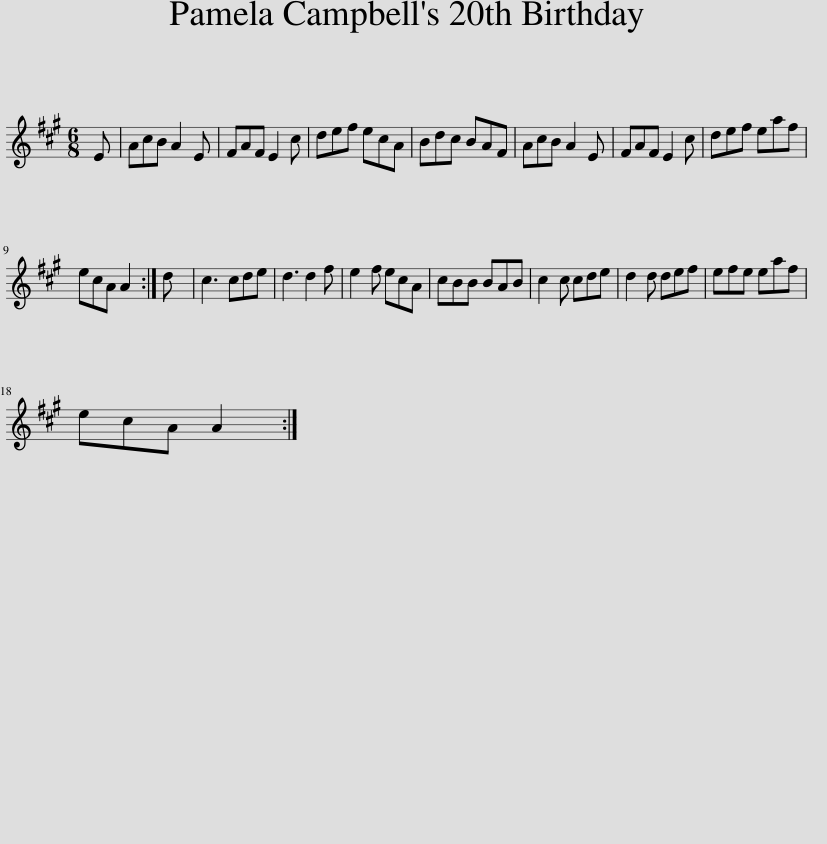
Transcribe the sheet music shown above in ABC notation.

X:1
L:1/8
M:6/8
I:linebreak $
K:A
V:1 treble
V:1
 E | AcB A2 E | FAF E2 c | def ecA | Bdc BAF | %5
 AcB A2 E | FAF E2 c | def eaf |$ ecA A2 :| d | %10
 c3 cde | d3 d2 f | e2 f ecA | cBB BAB | c2 c cde | %15
 d2 d def | efe eaf |$ ecA A2 :| %18
